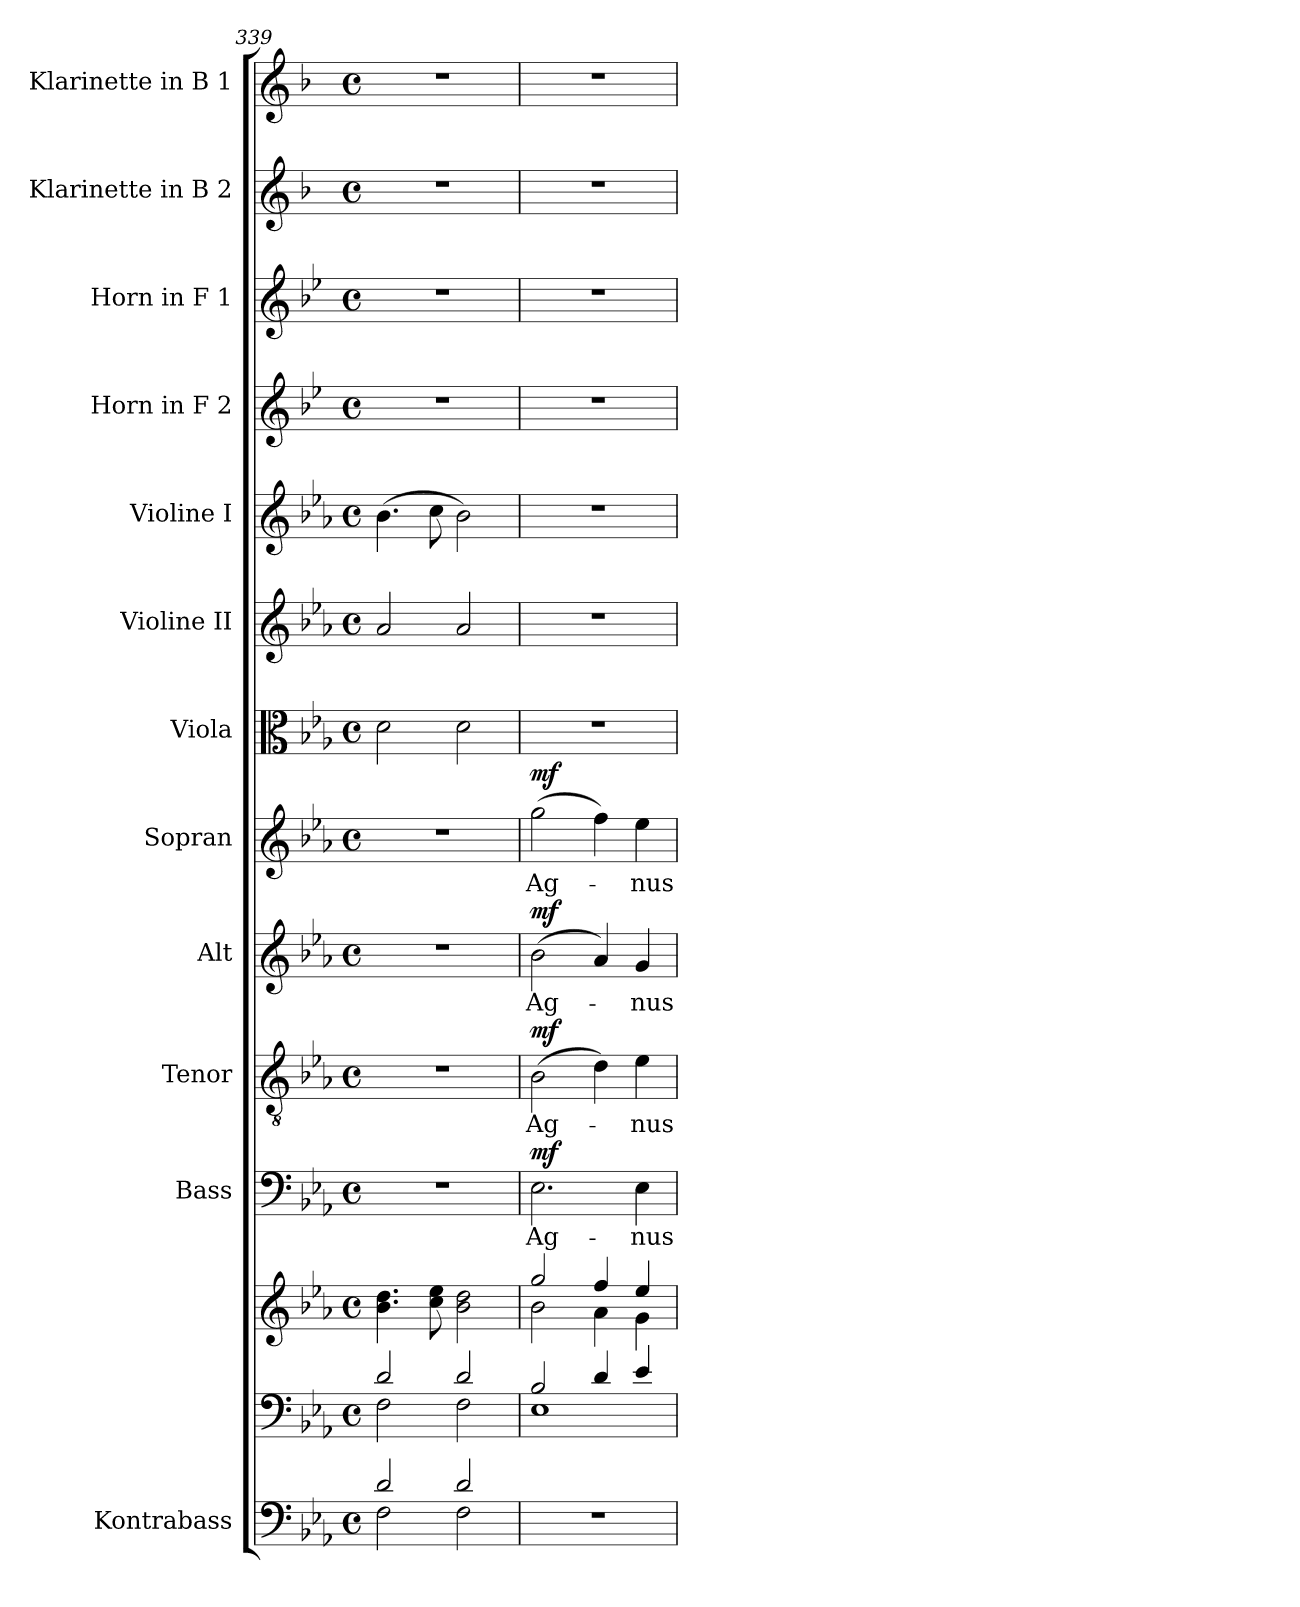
**kern	**kern	**kern	**kern	**text	**dynam	**kern	**text	**dynam	**kern	**text	**dynam	**kern	**text	**dynam	**kern	**kern	**kern	**kern	**kern	**kern	**kern
*part13	*part12	*part12	*part11	*part11	*part11	*part10	*part10	*part10	*part9	*part9	*part9	*part8	*part8	*part8	*part7	*part6	*part5	*part4	*part3	*part2	*part1
*staff14	*staff13	*staff12	*staff11	*staff11	*staff11	*staff10	*staff10	*staff10	*staff9	*staff9	*staff9	*staff8	*staff8	*staff8	*staff7	*staff6	*staff5	*staff4	*staff3	*staff2	*staff1
*I"Kontrabass	*	*	*I"Bass	*	*	*I"Tenor	*	*	*I"Alt	*	*	*I"Sopran	*	*	*I"Viola	*I"Violine II	*I"Violine I	*I"Horn in F 2	*I"Horn in F 1	*I"Klarinette in B 2	*I"Klarinette in B 1
*I'Kb.	*	*	*I'B	*	*	*I'T	*	*	*I'A	*	*	*I'S	*	*	*I'Vla.	*I'Vl. II	*I'Vl. I	*I'Hrn. 2	*I'Hrn. 1	*	*
*clefF4	*clefF4	*clefG2	*clefF4	*	*	*clefGv2	*	*	*clefG2	*	*	*clefG2	*	*	*clefC3	*clefG2	*clefG2	*clefG2	*clefG2	*clefG2	*clefG2
*ITrd7c12	*	*	*	*	*	*	*	*	*	*	*	*	*	*	*	*	*	*ITrd4c7	*ITrd4c7	*ITrd1c2	*ITrd1c2
*k[b-e-a-]	*k[b-e-a-]	*k[b-e-a-]	*k[b-e-a-]	*	*	*k[b-e-a-]	*	*	*k[b-e-a-]	*	*	*k[b-e-a-]	*	*	*k[b-e-a-]	*k[b-e-a-]	*k[b-e-a-]	*k[b-e-a-]	*k[b-e-a-]	*k[b-e-a-]	*k[b-e-a-]
*E-:	*E-:	*E-:	*E-:	*	*	*E-:	*	*	*E-:	*	*	*E-:	*	*	*E-:	*E-:	*E-:	*E-:	*E-:	*E-:	*E-:
*M4/4	*M4/4	*M4/4	*M4/4	*	*	*M4/4	*	*	*M4/4	*	*	*M4/4	*	*	*M4/4	*M4/4	*M4/4	*M4/4	*M4/4	*M4/4	*M4/4
*met(c)	*met(c)	*met(c)	*met(c)	*	*	*met(c)	*	*	*met(c)	*	*	*met(c)	*	*	*met(c)	*met(c)	*met(c)	*met(c)	*met(c)	*met(c)	*met(c)
=339	=339	=339	=339	=339	=339	=339	=339	=339	=339	=339	=339	=339	=339	=339	=339	=339	=339	=339	=339	=339	=339
*^	*^	*	*	*	*	*	*	*	*	*	*	*	*	*	*	*	*	*	*	*	*
2D/	2FF\	2d/	2F\	4.b-\ 4.dd\	1r	.	.	1r	.	.	1r	.	.	1r	.	.	2d\	2a-/	(>4.b-\	1r	1r	1r	1r
.	.	.	.	8cc\ 8ee-\	.	.	.	.	.	.	.	.	.	.	.	.	.	.	8cc\	.	.	.	.
2D/	2FF\	2d/	2F\	2b-\ 2dd\	.	.	.	.	.	.	.	.	.	.	.	.	2d\	2a-/	2b-\)	.	.	.	.
=340	=340	=340	=340	=340	=340	=340	=340	=340	=340	=340	=340	=340	=340	=340	=340	=340	=340	=340	=340	=340	=340	=340	=340
*	*	*	*	*^	*	*	*	*	*	*	*	*	*	*	*	*	*	*	*	*	*	*	*
!	!	!	!	!	!	!	!LO:LY:b	!LO:DY:a	!	!LO:LY:b	!LO:DY:a	!	!LO:LY:b	!LO:DY:a	!	!LO:LY:b	!LO:DY:a	!	!	!	!	!	!	!
*v	*v	*	*	*	*	*	*	*	*	*	*	*	*	*	*	*	*	*	*	*	*	*	*	*
1r	2B-/	1E-	2gg/	2b-\	2.E-\	Ag-	mf	(>2B-\	Ag-	mf	(>2b-\	Ag-	mf	(>2gg\	Ag-	mf	1r	1r	1r	1r	1r	1r	1r
.	4d/	.	4ff/	4a-\	.	.	.	4d\)	.	.	4a-/)	.	.	4ff\)	.	.	.	.	.	.	.	.	.
!	!	!	!	!	!	!LO:LY:b	!	!	!LO:LY:b	!	!	!LO:LY:b	!	!	!LO:LY:b	!	!	!	!	!	!	!	!
.	4e-/	.	4ee-/	4g\	4E-\	-nus	.	4e-\	-nus	.	4g/	-nus	.	4ee-\	-nus	.	.	.	.	.	.	.	.
*	*v	*v	*	*	*	*	*	*	*	*	*	*	*	*	*	*	*	*	*	*	*	*	*
*	*	*v	*v	*	*	*	*	*	*	*	*	*	*	*	*	*	*	*	*	*	*	*
=	=	=	=	=	=	=	=	=	=	=	=	=	=	=	=	=	=	=	=	=	=
*-	*-	*-	*-	*-	*-	*-	*-	*-	*-	*-	*-	*-	*-	*-	*-	*-	*-	*-	*-	*-	*-
